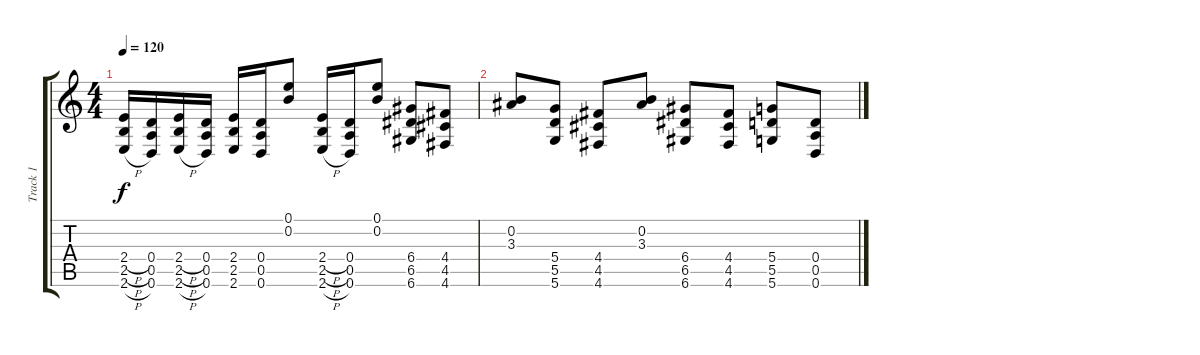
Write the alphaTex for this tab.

\track ("Track 1" "Track 1") {instrument distortionguitar}
\staff {score tabs}
\tuning (E4 B3 G3 D3 A2 D2) {hide}
\ts (4 4)
\tempo 120
\clef g2
\ks c
(2.4{h t} 2.5{h t} 2.6{h t}).16{dy f} (0.4 0.5 0.6).16 (2.4{h} 2.5{h} 2.6{h}).16 (0.4 0.5 0.6).16 (2.4 2.5 2.6).16 (0.4 0.5 0.6).16 (0.1 0.2).8 (2.4{h} 2.5{h} 2.6{h}).16 (0.4 0.5 0.6).16 (0.1 0.2).8 (6.4 6.5 6.6).8 (4.4 4.5 4.6).8 |
(0.2 3.3).8 (5.4 5.5 5.6).8 (4.4 4.5 4.6).8 (0.2 3.3).8 (6.4 6.5 6.6).8 (4.4 4.5 4.6).8 (5.4 5.5 5.6).8 (0.4 0.5 0.6).8
